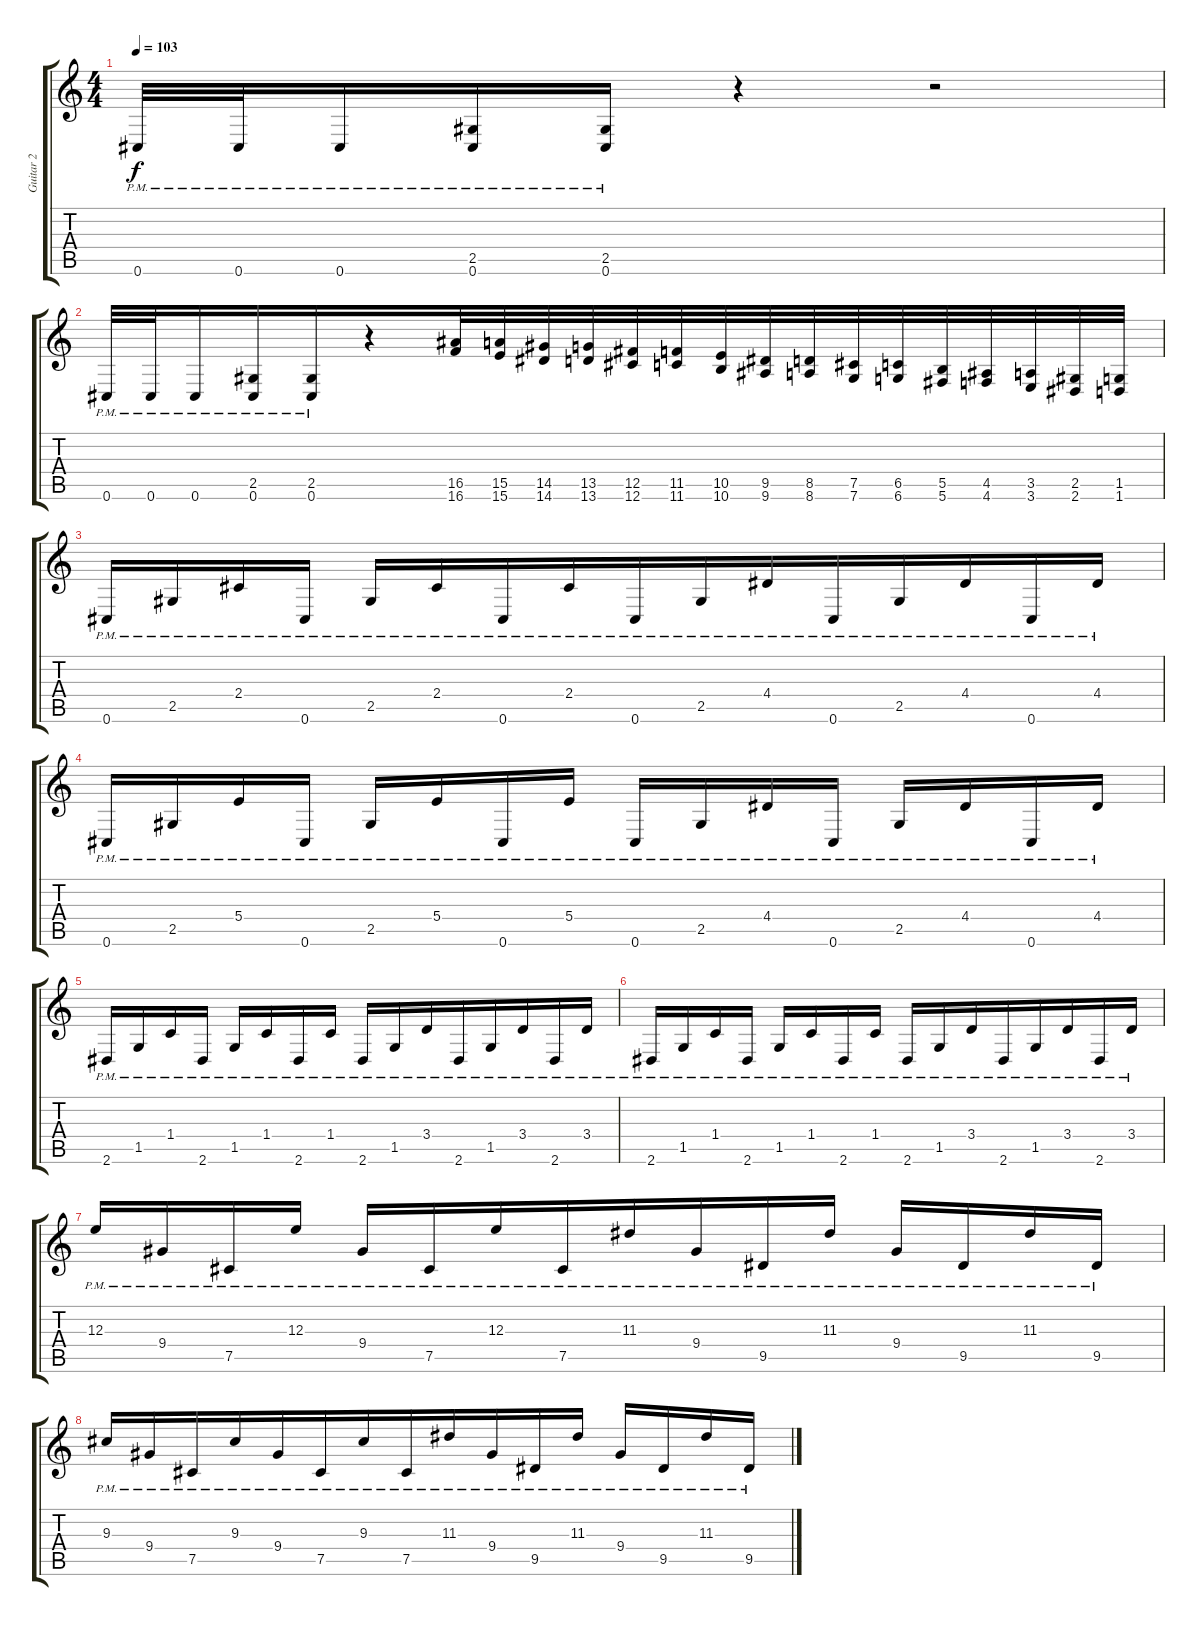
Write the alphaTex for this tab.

\track ("Guitar 2" "Guitar 2") {instrument distortionguitar}
\staff {score tabs}
\tuning (Db4 Ab3 E3 B2 Gb2 Db2) {hide}
\ts (4 4)
\tempo 103
\clef g2
\ks c
0.6{pm}.32{dy f beam merge} 0.6{pm}.32 0.6{pm}.16 (2.5{pm} 0.6{pm}).16 (2.5{pm} 0.6{pm}).16{beam merge} r.4 r.2 |
0.6{pm}.32{beam merge} 0.6{pm}.32 0.6{pm}.16 (2.5{pm} 0.6{pm}).16 (2.5{pm} 0.6{pm}).16{beam merge} r.4 (16.5 16.6).32{instrument guitarharmonics beam merge} (15.5 15.6).32{beam merge} (14.5 14.6).32{beam merge} (13.5 13.6).32 (12.5 12.6).32 (11.5 11.6).32{beam merge} (10.5 10.6).32 (9.5 9.6).32{beam merge} (8.5 8.6).32 (7.5 7.6).32 (6.5 6.6).32 (5.5 5.6).32{beam merge} (4.5 4.6).32{beam merge} (3.5 3.6).32{beam merge} (2.5 2.6).32{beam merge} (1.5 1.6).32{instrument distortionguitar} |
0.6{pm}.16 2.5{pm}.16 2.4{pm}.16 0.6{pm}.16 2.5{pm}.16 2.4{pm}.16 0.6{pm}.16 2.4{pm}.16{beam merge} 0.6{pm}.16 2.5{pm}.16 4.4{pm}.16{beam merge} 0.6{pm}.16{beam merge} 2.5{pm}.16{beam merge} 4.4{pm}.16 0.6{pm}.16 4.4{pm}.16 |
0.6{pm}.16 2.5{pm}.16 5.4{pm}.16{beam merge} 0.6{pm}.16 2.5{pm}.16 5.4{pm}.16{beam merge} 0.6{pm}.16{beam merge} 5.4{pm}.16 0.6{pm}.16 2.5{pm}.16 4.4{pm}.16{beam merge} 0.6{pm}.16 2.5{pm}.16 4.4{pm}.16{beam merge} 0.6{pm}.16 4.4{pm}.16 |
2.6{pm}.16{beam merge} 1.5{pm}.16{beam merge} 1.4{pm}.16 2.6{pm}.16 1.5{pm}.16 1.4{pm}.16{beam merge} 2.6{pm}.16 1.4{pm}.16 2.6{pm}.16{beam merge} 1.5{pm}.16 3.4{pm}.16{beam merge} 2.6{pm}.16{beam merge} 1.5{pm}.16 3.4{pm}.16 2.6{pm}.16{beam merge} 3.4{pm}.16 |
2.6{pm}.16{beam merge} 1.5{pm}.16{beam merge} 1.4{pm}.16 2.6{pm}.16 1.5{pm}.16 1.4{pm}.16{beam merge} 2.6{pm}.16 1.4{pm}.16 2.6{pm}.16{beam merge} 1.5{pm}.16 3.4{pm}.16{beam merge} 2.6{pm}.16{beam merge} 1.5{pm}.16 3.4{pm}.16 2.6{pm}.16{beam merge} 3.4{pm}.16 |
12.3{pm}.16{beam merge} 9.4{pm}.16 7.5{pm}.16 12.3{pm}.16 9.4{pm}.16 7.5{pm}.16 12.3{pm}.16{beam merge} 7.5{pm}.16{beam merge} 11.3{pm}.16 9.4{pm}.16 9.5{pm}.16 11.3{pm}.16 9.4{pm}.16 9.5{pm}.16 11.3{pm}.16 9.5{pm}.16 |
9.3{pm}.16{beam merge} 9.4{pm}.16 7.5{pm}.16{beam merge} 9.3{pm}.16{beam merge} 9.4{pm}.16 7.5{pm}.16 9.3{pm}.16{beam merge} 7.5{pm}.16{beam merge} 11.3{pm}.16 9.4{pm}.16{beam merge} 9.5{pm}.16 11.3{pm}.16 9.4{pm}.16{beam merge} 9.5{pm}.16{beam merge} 11.3{pm}.16 9.5{pm}.16
